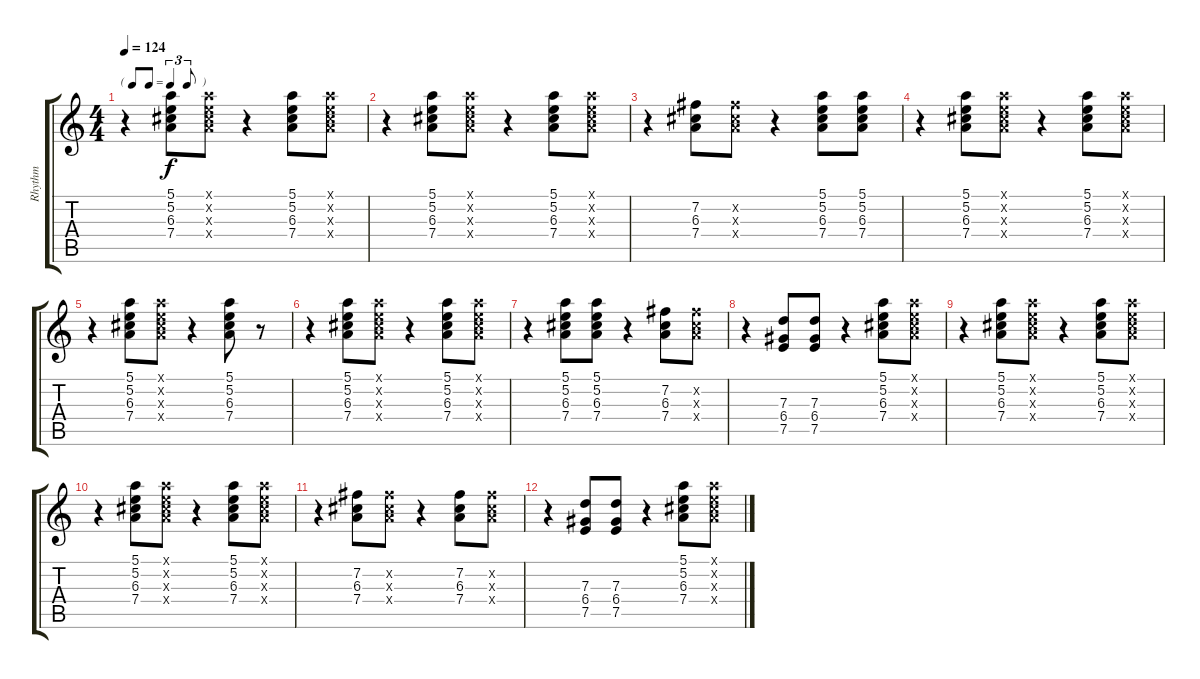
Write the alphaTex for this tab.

\track ("Rhythm" "Rhythm") {instrument acousticguitarsteel}
\staff {score tabs}
\tuning (E4 B3 G3 D3 A2 E2) {hide}
\ts (4 4)
\tf triplet8th
\tempo 124
\clef g2
\ks c
r.4{dy f} (5.1 5.2 6.3 7.4).8 (5.1{x} 5.2{x} 6.3{x} 7.4{x}).8 r.4 (5.1 5.2 6.3 7.4).8 (5.1{x} 5.2{x} 6.3{x} 7.4{x}).8 |
r.4 (5.1 5.2 6.3 7.4).8 (5.1{x} 5.2{x} 6.3{x} 7.4{x}).8 r.4 (5.1 5.2 6.3 7.4).8 (5.1{x} 5.2{x} 6.3{x} 7.4{x}).8 |
r.4 (7.2 6.3 7.4).8 (7.2{x} 6.3{x} 7.4{x}).8 r.4 (5.1 5.2 6.3 7.4).8 (5.1 5.2 6.3 7.4).8 |
r.4 (5.1 5.2 6.3 7.4).8 (5.1{x} 5.2{x} 6.3{x} 7.4{x}).8 r.4 (5.1 5.2 6.3 7.4).8 (5.1{x} 5.2{x} 6.3{x} 7.4{x}).8 |
r.4 (5.1 5.2 6.3 7.4).8 (5.1{x} 5.2{x} 6.3{x} 7.4{x}).8 r.4 (5.1 5.2 6.3 7.4).8 r.8 |
r.4 (5.1 5.2 6.3 7.4).8 (5.1{x} 5.2{x} 6.3{x} 7.4{x}).8 r.4 (5.1 5.2 6.3 7.4).8 (5.1{x} 5.2{x} 6.3{x} 7.4{x}).8 |
r.4 (5.1 5.2 6.3 7.4).8 (5.1 5.2 6.3 7.4).8 r.4 (7.2 6.3 7.4).8 (7.2{x} 6.3{x} 7.4{x}).8 |
r.4 (7.3 6.4 7.5).8 (7.3 6.4 7.5).8 r.4 (5.1 5.2 6.3 7.4).8 (5.1{x} 5.2{x} 6.3{x} 7.4{x}).8 |
r.4 (5.1 5.2 6.3 7.4).8 (5.1{x} 5.2{x} 6.3{x} 7.4{x}).8 r.4 (5.1 5.2 6.3 7.4).8 (5.1{x} 5.2{x} 6.3{x} 7.4{x}).8 |
r.4 (5.1 5.2 6.3 7.4).8 (5.1{x} 5.2{x} 6.3{x} 7.4{x}).8 r.4 (5.1 5.2 6.3 7.4).8 (5.1{x} 5.2{x} 6.3{x} 7.4{x}).8 |
r.4 (7.2 6.3 7.4).8 (7.2{x} 6.3{x} 7.4{x}).8 r.4 (7.2 6.3 7.4).8 (7.2{x} 6.3{x} 7.4{x}).8 |
r.4 (7.3 6.4 7.5).8 (7.3 6.4 7.5).8 r.4 (5.1 5.2 6.3 7.4).8 (5.1{x} 5.2{x} 6.3{x} 7.4{x}).8
